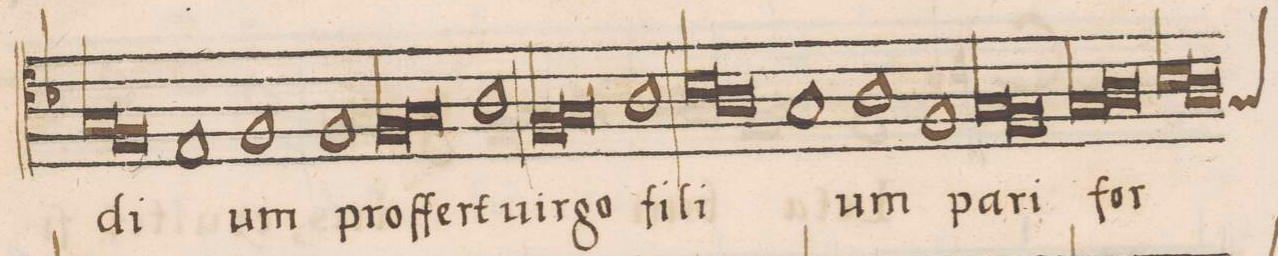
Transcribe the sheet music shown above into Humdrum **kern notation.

**kern	**text
*I"TENOR	*
*clefC4	*
*k[b-]	*
*met(C)	*
*M2/1	*
1G	-di-
1F	.
*Xlig	*
=40-	=40-
1E	.
1F	-um
=41-	=41-
1F	prof-
*lig	*
1F	-fert
=42-	=42-
1G	.
*Xlig	*
1A	uir-
*lig	*
=43-	=43-
1F	-go
1G	.
*Xlig	*
=44-	=44-
1A	fi-
*lig	*
1B-	-li-
=45-	=45-
1A	.
*Xlig	*
1G	.
=46-	=46-
1A	-um
1F	pa-
=47-	=47-
*lig	*
1G	-ri
1F	.
*Xlig	*
=48-	=48-
*lig	*
1G	for-
1A	.
*Xlig	*
=49-	=49-
*lig	*
1B-	.
*custos:G	*
1A	.
*Xlig	*
=50-	=50-
*lig	*
*-	*-
